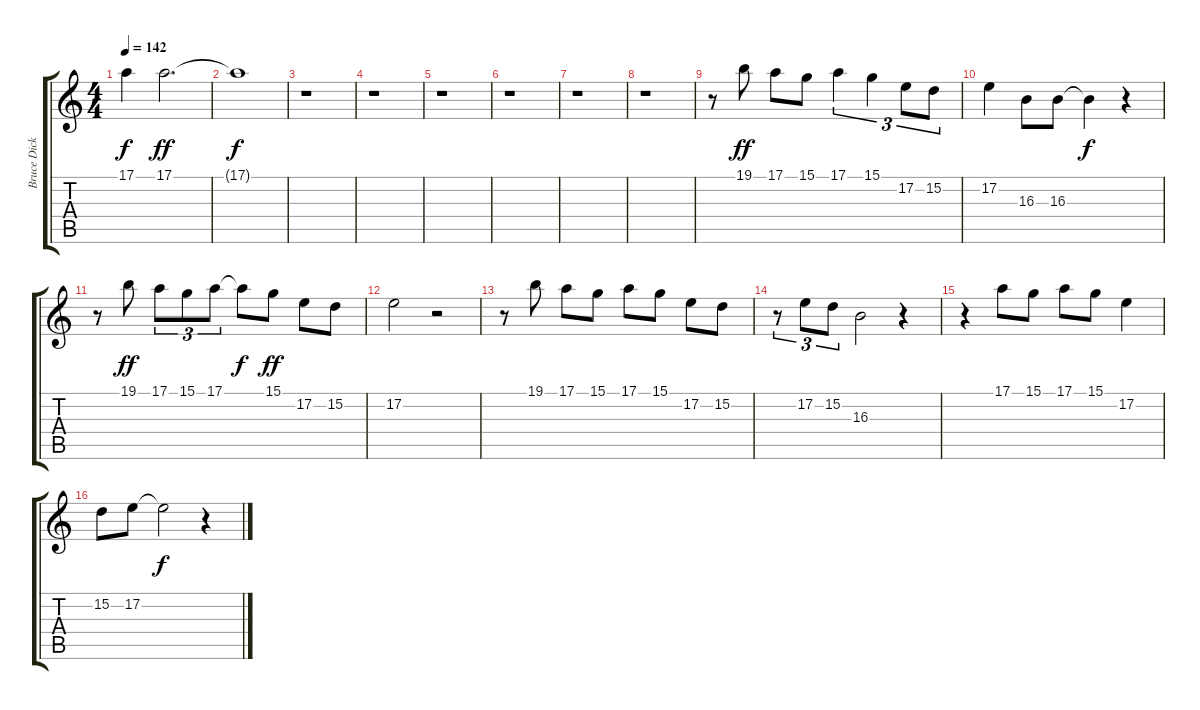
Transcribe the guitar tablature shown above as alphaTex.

\track ("Bruce Dickinson" "Bruce Dick") {instrument choiraahs}
\staff {score tabs}
\tuning (E4 B3 G3 D3 A2 E2) {hide}
\ts (4 4)
\tempo 142
\clef g2
\ks c
17.1{t}.4{dy f} 17.1.2{d dy ff} |
17.1{t}.1{dy f} |
r.1 |
r.1 |
r.1 |
r.1 |
r.1 |
r.1 |
r.8 19.1.8{dy ff} 17.1.8 15.1.8 17.1.4{tu (3 2)} 15.1.4{tu (3 2)} 17.2.8{tu (3 2)} 15.2.8{tu (3 2)} |
17.2.4 16.3.8 16.3.8 16.3{t}.4{dy f} r.4 |
r.8 19.1.8{dy ff} 17.1.8{tu (3 2)} 15.1.8{tu (3 2)} 17.1.8{tu (3 2)} 17.1{t}.8{dy f} 15.1.8{dy ff} 17.2.8 15.2.8 |
17.2.2 r.2 |
r.8 19.1.8 17.1.8 15.1.8 17.1.8 15.1.8 17.2.8 15.2.8 |
r.8{tu (3 2)} 17.2.8{tu (3 2)} 15.2.8{tu (3 2)} 16.3.2 r.4 |
r.4 17.1.8 15.1.8 17.1.8 15.1.8 17.2.4 |
15.2.8 17.2.8 17.2{t}.2{dy f} r.4
